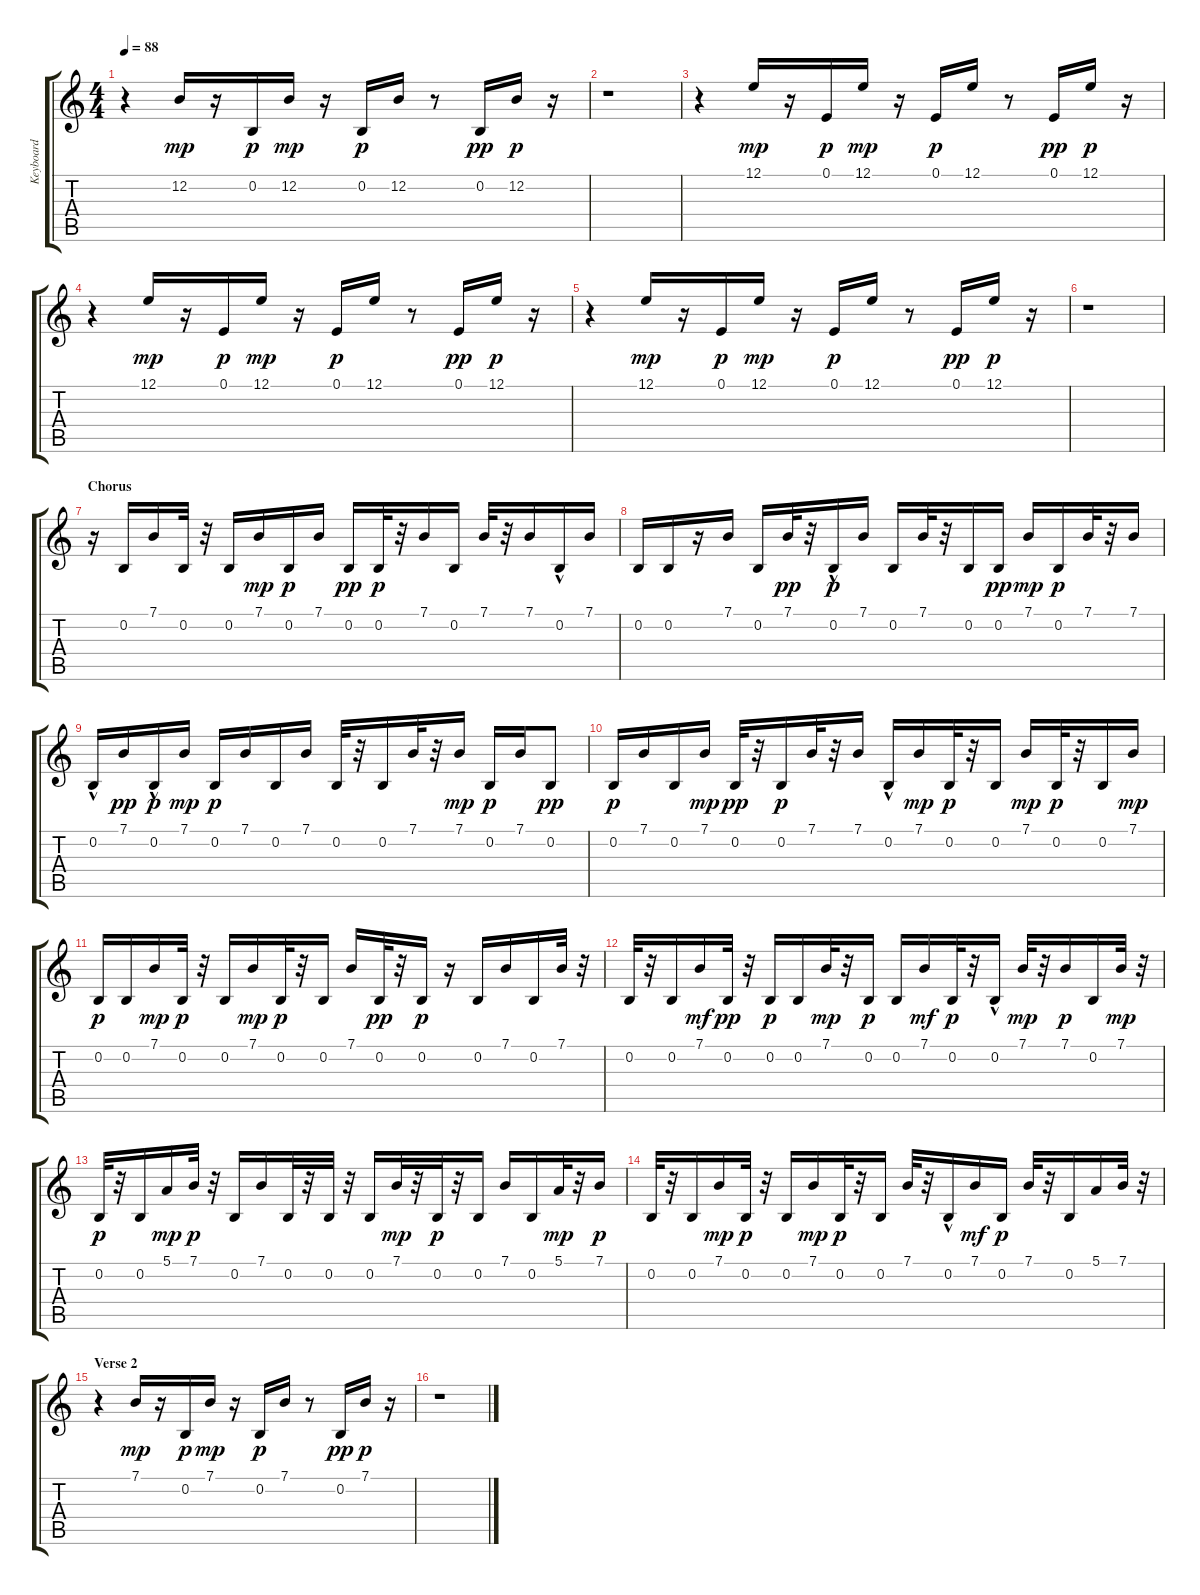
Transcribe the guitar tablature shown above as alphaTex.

\track ("Keyboard" "Keyboard") {instrument lead1square}
\staff {score tabs}
\tuning (E4 B3 G3 D3 A2 E2) {hide}
\ts (4 4)
\tempo 88
\clef g2
\ks c
r.4{dy p} 12.2.16{dy mp} r.16 0.2.16{dy p} 12.2.16{dy mp} r.16 0.2.16{dy p} 12.2.16 r.8 0.2.16{dy pp} 12.2.16{dy p} r.16 |
r.1 |
r.4 12.1.16{dy mp} r.16 0.1.16{dy p} 12.1.16{dy mp} r.16 0.1.16{dy p} 12.1.16 r.8 0.1.16{dy pp} 12.1.16{dy p} r.16 |
r.4 12.1.16{dy mp} r.16 0.1.16{dy p} 12.1.16{dy mp} r.16 0.1.16{dy p} 12.1.16 r.8 0.1.16{dy pp} 12.1.16{dy p} r.16 |
r.4 12.1.16{dy mp} r.16 0.1.16{dy p} 12.1.16{dy mp} r.16 0.1.16{dy p} 12.1.16 r.8 0.1.16{dy pp} 12.1.16{dy p} r.16 |
r.1 |
\section ("" "Chorus")
r.16 0.2.16 7.1.16 0.2.32 r.32 0.2.16 7.1.16{dy mp} 0.2.16{dy p} 7.1.16 0.2.16{dy pp} 0.2.32{dy p} r.32 7.1.16 0.2.16 7.1.32 r.32 7.1.16 0.2{hac}.16 7.1.16 |
0.2.16 0.2.16 r.16 7.1.16 0.2.16 7.1.32{dy pp} r.32 0.2{hac}.16{dy p} 7.1.16 0.2.16 7.1.32 r.32 0.2.16 0.2.16{dy pp} 7.1.16{dy mp} 0.2.16{dy p} 7.1.32 r.32 7.1.16 |
0.2{hac}.16 7.1.16{dy pp} 0.2{hac}.16{dy p} 7.1.16{dy mp} 0.2.16{dy p} 7.1.16 0.2.16 7.1.16 0.2.32 r.32 0.2.16 7.1.32 r.32 7.1.16{dy mp} 0.2.16{dy p} 7.1.16 0.2.8{dy pp} |
0.2.16{dy p} 7.1.16 0.2.16 7.1.16{dy mp} 0.2.32{dy pp} r.32 0.2.16{dy p} 7.1.32 r.32 7.1.16 0.2{hac}.16 7.1.16{dy mp} 0.2.32{dy p} r.32 0.2.16 7.1.16{dy mp} 0.2.32{dy p} r.32 0.2.16 7.1.16{dy mp} |
0.2.16{dy p} 0.2.16 7.1.16{dy mp} 0.2.32{dy p} r.32 0.2.16 7.1.16{dy mp} 0.2.32{dy p} r.32 0.2.16 7.1.16 0.2.32{dy pp} r.32 0.2.16{dy p} r.16 0.2.16 7.1.16 0.2.16 7.1.32 r.32 |
0.2.32 r.32 0.2.16 7.1.16{dy mf} 0.2.32{dy pp} r.32 0.2.16{dy p} 0.2.16 7.1.32{dy mp} r.32 0.2.16{dy p} 0.2.16 7.1.16{dy mf} 0.2.32{dy p} r.32 0.2{hac}.16 7.1.32{dy mp} r.32 7.1.16{dy p} 0.2.16 7.1.32{dy mp} r.32 |
0.2.32{dy p} r.32 0.2.16 5.1.16{dy mp} 7.1.32{dy p} r.32 0.2.16 7.1.16 0.2.32 r.32 0.2.32 r.32 0.2.16 7.1.32{dy mp} r.32 0.2.32{dy p} r.32 0.2.16 7.1.16 0.2.16 5.1.32{dy mp} r.32 7.1.16{dy p} |
0.2.32 r.32 0.2.16 7.1.16{dy mp} 0.2.32{dy p} r.32 0.2.16 7.1.16{dy mp} 0.2.32{dy p} r.32 0.2.16 7.1.32 r.32 0.2{hac}.16 7.1.16{dy mf} 0.2.16{dy p} 7.1.32 r.32 0.2.16 5.1.16 7.1.32 r.32 |
\section ("" "Verse 2")
r.4 7.1.16{dy mp} r.16 0.2.16{dy p} 7.1.16{dy mp} r.16 0.2.16{dy p} 7.1.16 r.8 0.2.16{dy pp} 7.1.16{dy p} r.16 |
r.1
